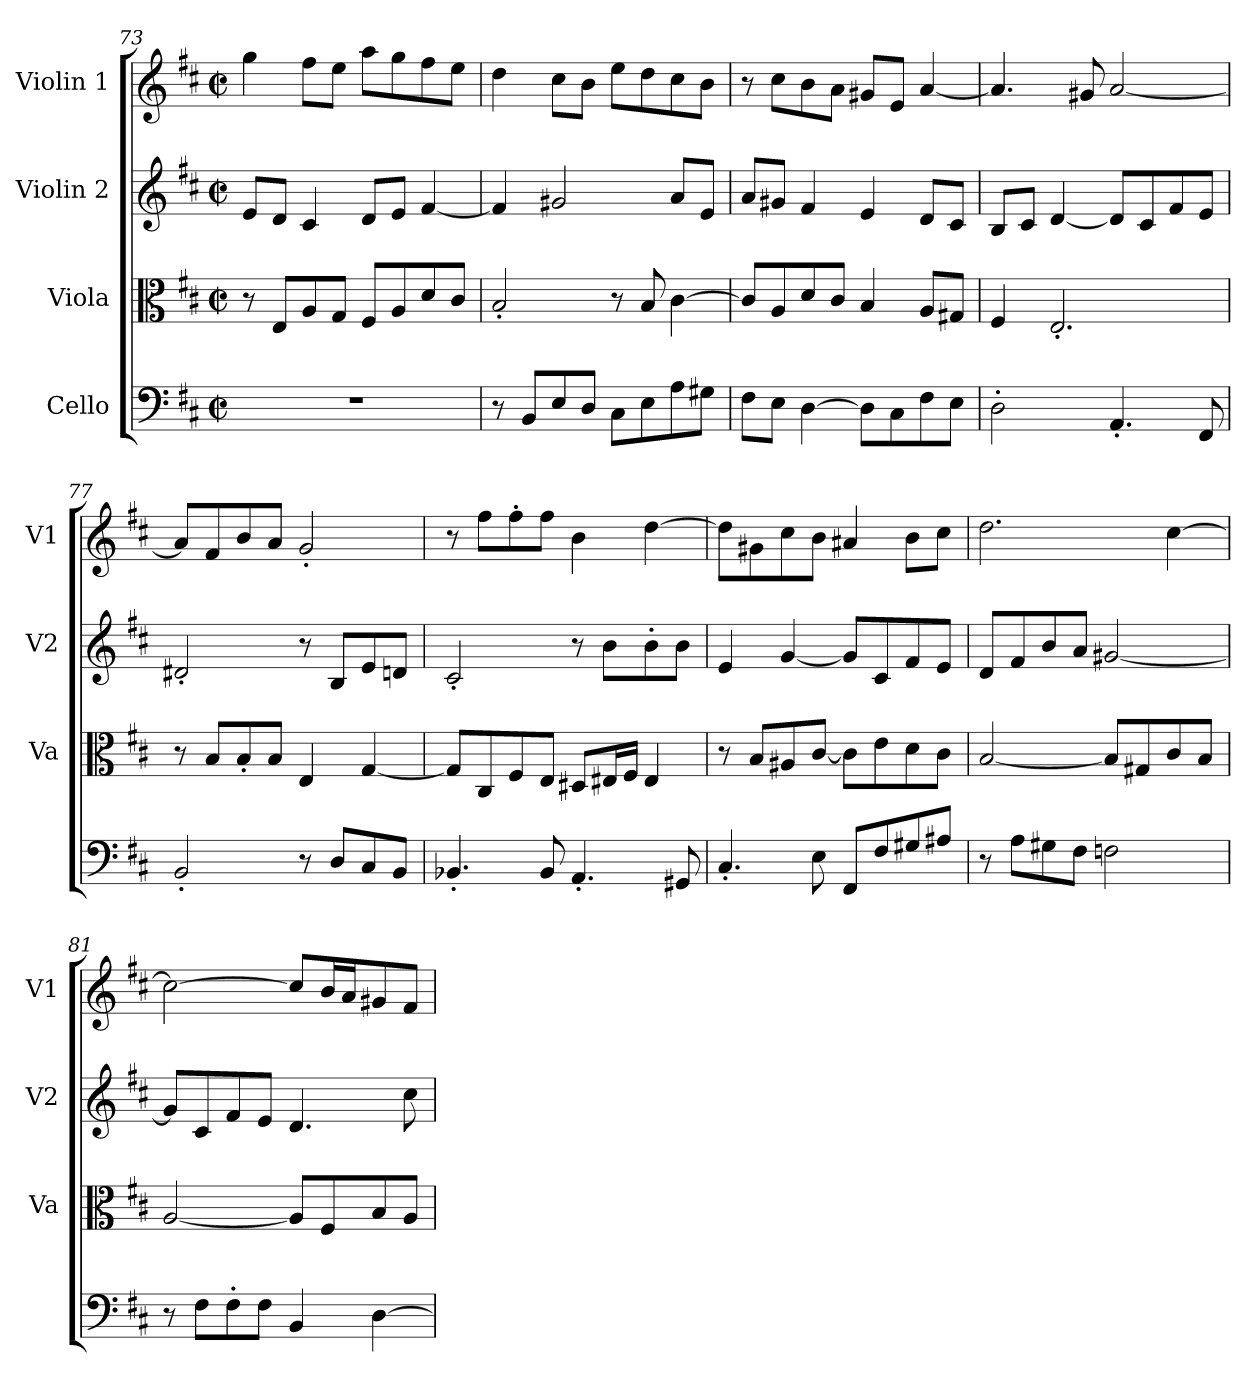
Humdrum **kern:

**kern	**kern	**kern	**kern
*part4	*part3	*part2	*part1
*staff4	*staff3	*staff2	*staff1
*I"Cello	*I"Viola	*I"Violin 2	*I"Violin 1
*	*I'Va	*I'V2	*I'V1
!!LO:LB:g=z
*clefF4	*clefC3	*clefG2	*clefG2
*k[f#c#]	*k[f#c#]	*k[f#c#]	*k[f#c#]
*M2/2	*M2/2	*M2/2	*M2/2
*met(c|)	*met(c|)	*met(c|)	*met(c|)
=73	=73	=73	=73
1r	8r	8e/L	4gg\
.	8E/L	8d/J	.
.	8A/	4c#/	8ff#\L
.	8G/J	.	8ee\J
.	8F#/L	8d/L	8aa\L
.	8A/	8e/J	8gg\
.	8d/	[4f#/	8ff#\
.	8c#/J	.	8ee\J
=74	=74	=74	=74
8r	2B'/	4f#/]	4dd\
8BB/L	.	.	.
8E/	.	2g#X/	8cc#\L
8D/J	.	.	8b\J
8C#\L	8r	.	8ee\L
8E\	8B/	.	8dd\
8A\	[4c#\	8a/L	8cc#\
8G#X\J	.	8e/J	8b\J
=75	=75	=75	=75
8F#\L	8c#/L]	8a/L	8r
8E\J	8A/	8g#X/J	8cc#\L
[4D\	8d/	4f#/	8b\
.	8c#/J	.	8a\J
8D\L]	4B/	4e/	8g#X/L
8C#\	.	.	8e/J
8F#\	8A/L	8d/L	[4a/
8E\J	8G#X/J	8c#/J	.
=76	=76	=76	=76
2D'\	4F#/	8B/L	4.a/]
.	.	8c#/J	.
.	2.E'/	[4d/	.
.	.	.	8g#X/
4.AA'/	.	8d/L]	[2a/
.	.	8c#/	.
.	.	8f#/	.
8FF#/	.	8e/J	.
=77	=77	=77	=77
2BB'/	8r	2d#X'/	8a/L]
.	8B/L	.	8f#/
.	8B'/	.	8b/
.	8B/J	.	8a/J
8r	4E/	8r	2g'/
8D/L	.	8B/L	.
8C#/	[4G/	8e/	.
8BB/J	.	8dn/J	.
!!LO:PB:g=z
=78	=78	=78	=78
4.BB-X'/	8G/L]	2c#'/	8r
.	8C#/	.	8ff#\L
.	8F#/	.	8ff#'\
8BB-/	8E/J	.	8ff#\J
4.AA'/	8D#X/L	8r	4b\
.	16E#X/L	8b\L	.
.	16F#/JJ	.	.
.	4E#/	8b'\	[4dd\
8GG#X/	.	8b\J	.
=79	=79	=79	=79
4.C#'/	8r	4e/	8dd\L]
.	8B/L	.	8g#X\
.	8A#X/	[4g/	8cc#\
8E\	[8c#/J	.	8b\J
8FF#/L	8c#\L]	8g/L]	4a#X/
8F#/	8e\	8c#/	.
8G#X/	8d\	8f#/	8b\L
8A#X/J	8c#\J	8e/J	8cc#\J
=80	=80	=80	=80
8r	[2B/	8d/L	2.dd\
8A\L	.	8f#/	.
8G#X\	.	8b/	.
8F#\J	.	8a/J	.
2Fn\	8B/L]	[2g#X/	.
.	8G#X/	.	.
.	8c#/	.	[4cc#\
.	8B/J	.	.
=81	=81	=81	=81
8r	[2A/	8g#/L]	2cc#\_
8F#\L	.	8c#/	.
8F#'\	.	8f#/	.
8F#\J	.	8e/J	.
4BB/	8A/L]	4.d/	8cc#/L]
.	8F#/	.	16b/L
.	.	.	16a/J
[4D\	8B/	.	8g#X/
.	8A/J	8cc#\	8f#/J
=	=	=	=
*-	*-	*-	*-
